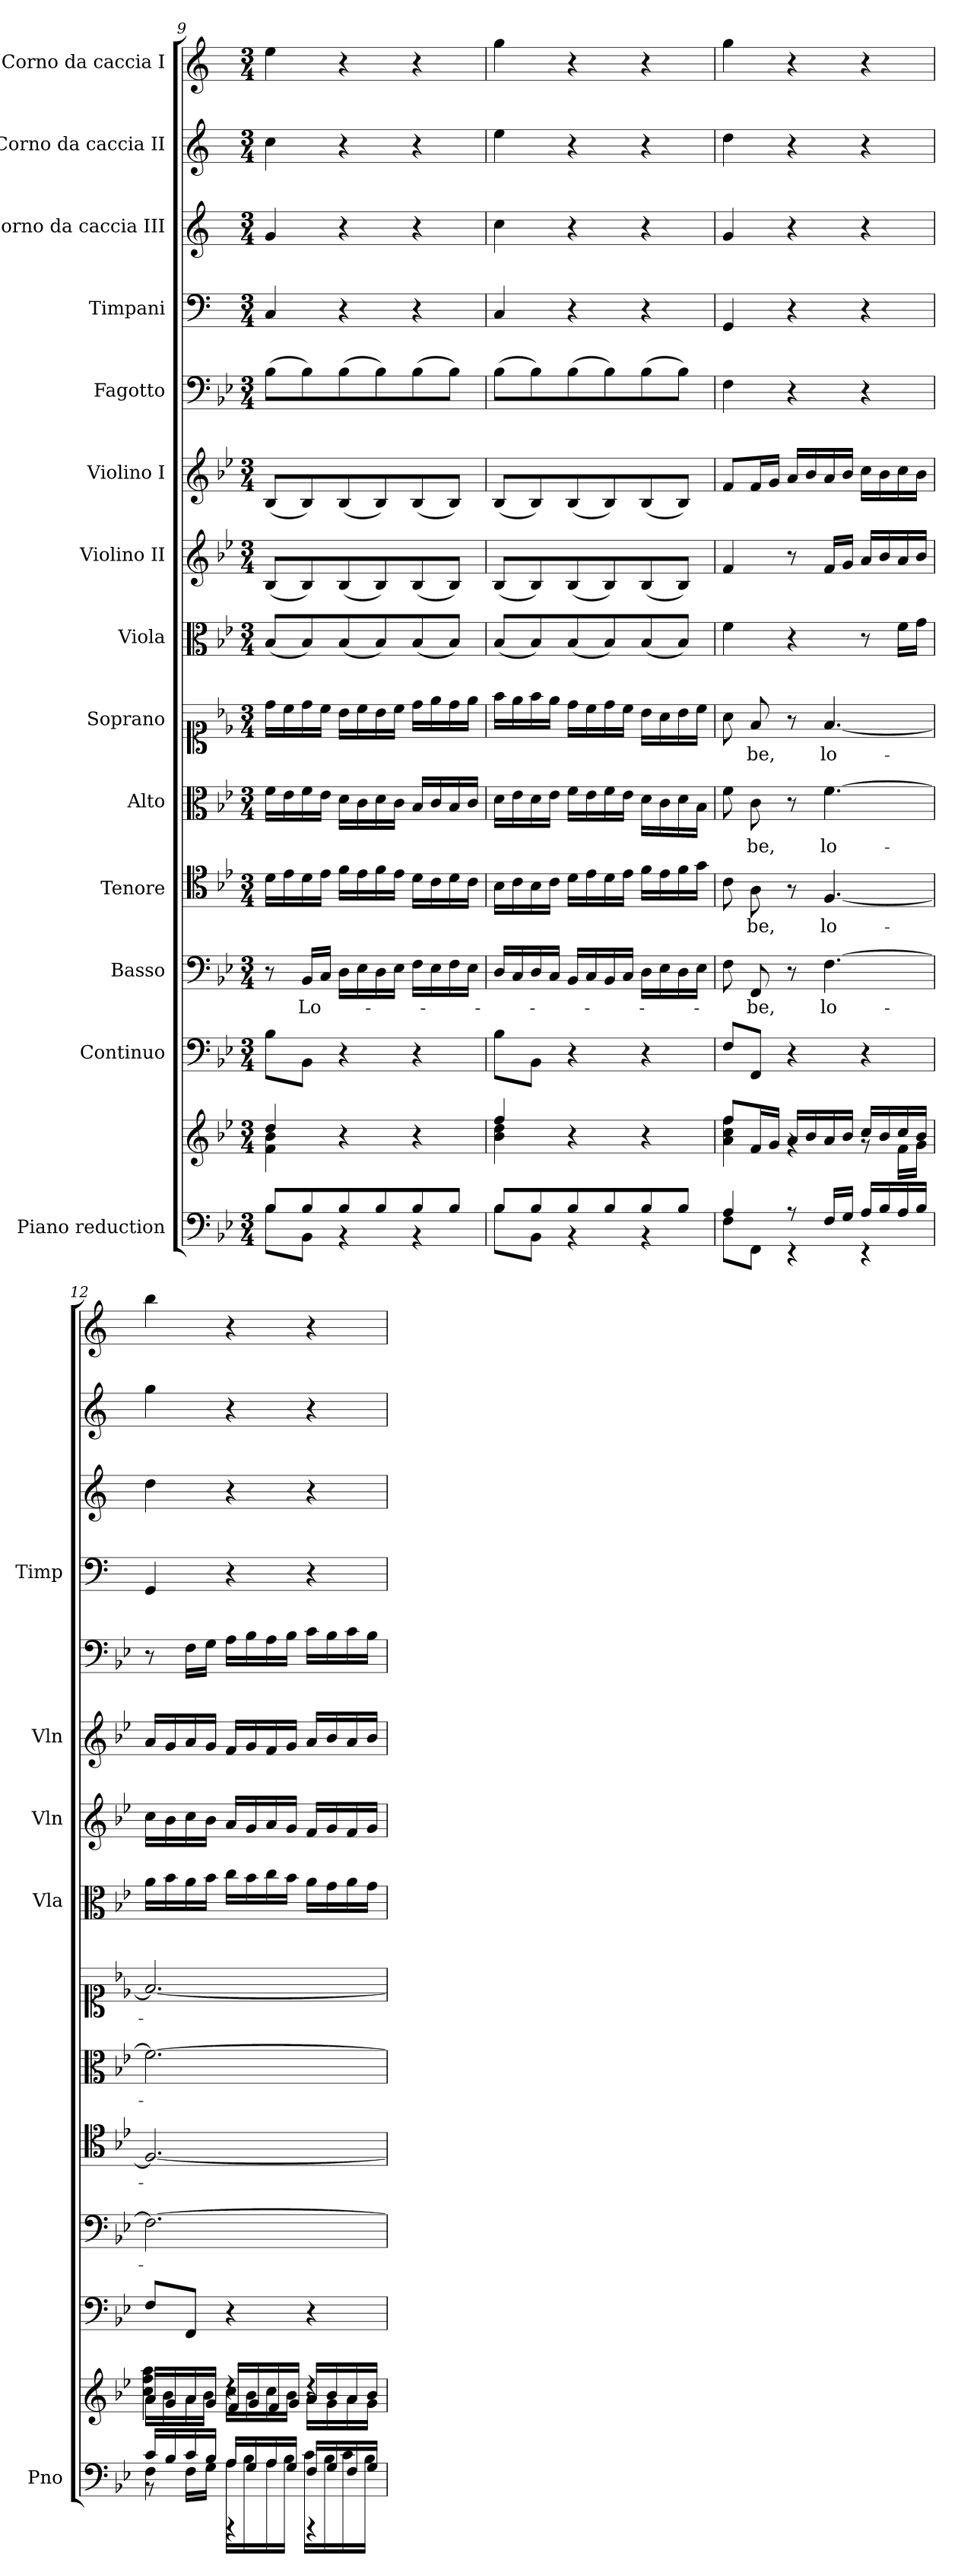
**kern	**kern	**kern	**kern	**text	**kern	**text	**kern	**text	**kern	**text	**kern	**kern	**kern	**kern	**kern	**kern	**kern	**kern
*part14	*part14	*part13	*part12	*part12	*part11	*part11	*part10	*part10	*part9	*part9	*part8	*part7	*part6	*part5	*part4	*part3	*part2	*part1
*staff15	*staff14	*staff13	*staff12	*staff12	*staff11	*staff11	*staff10	*staff10	*staff9	*staff9	*staff8	*staff7	*staff6	*staff5	*staff4	*staff3	*staff2	*staff1
*I"Piano reduction	*	*I"Continuo	*I"Basso	*	*I"Tenore	*	*I"Alto	*	*I"Soprano	*	*I"Viola	*I"Violino II	*I"Violino I	*I"Fagotto	*I"Timpani	*I"Corno da caccia III	*I"Corno da caccia II	*I"Corno da caccia I
*I'Pno	*	*	*	*	*	*	*	*	*	*	*I'Vla	*I'Vln	*I'Vln	*	*I'Timp	*	*	*
*clefF4	*clefG2	*clefF4	*clefF4	*	*clefC4	*	*clefC3	*	*clefC1	*	*clefC3	*clefG2	*clefG2	*clefF4	*clefF4	*clefG2	*clefG2	*clefG2
*	*	*	*	*	*	*	*	*	*	*	*	*	*	*	*ITrd1c2	*ITrd1c2	*ITrd1c2	*ITrd1c2
*k[b-e-]	*k[b-e-]	*k[b-e-]	*k[b-e-]	*	*k[b-e-]	*	*k[b-e-]	*	*k[b-e-]	*	*k[b-e-]	*k[b-e-]	*k[b-e-]	*k[b-e-]	*k[b-e-]	*k[b-e-]	*k[b-e-]	*k[b-e-]
*M3/4	*M3/4	*M3/4	*M3/4	*	*M3/4	*	*M3/4	*	*M3/4	*	*M3/4	*M3/4	*M3/4	*M3/4	*M3/4	*M3/4	*M3/4	*M3/4
=9	=9	=9	=9	=9	=9	=9	=9	=9	=9	=9	=9	=9	=9	=9	=9	=9	=9	=9
*^	*^	*	*	*	*	*	*	*	*	*	*	*	*	*	*	*	*	*
8B-/L	8B-\L	4dd/	4f\ 4b-\	8B-\L	8r	.	16d\LL	.	16f\LL	.	16dd\LL	.	(<8B-/L	(<8B-/L	(<8B-/L	(>8B-\L	4BB-/	4f/	4b-\	4dd\
.	.	.	.	.	.	.	16e-\	.	16e-\	.	16cc\	.	.	.	.	.	.	.	.	.
!	!	!	!	!	!	!LO:LY:b	!	!	!	!	!	!	!	!	!	!	!	!	!	!
8B-/	8BB-\J	.	.	8BB-\J	16BB-/LL	Lo-	16d\	.	16f\	.	16dd\	.	8B-/)	8B-/)	8B-/)	8B-\)	.	.	.	.
.	.	.	.	.	16C/JJ	.	16e-\JJ	.	16e-\JJ	.	16cc\JJ	.	.	.	.	.	.	.	.	.
8B-/	4r	4r	4ryy	4r	16D\LL	.	16f\LL	.	16d\LL	.	16b-\LL	.	(<8B-/	(<8B-/	(<8B-/	(>8B-\	4r	4r	4r	4r
.	.	.	.	.	16E-\	.	16e-\	.	16c\	.	16cc\	.	.	.	.	.	.	.	.	.
8B-/	.	.	.	.	16D\	.	16f\	.	16d\	.	16b-\	.	8B-/)	8B-/)	8B-/)	8B-\)	.	.	.	.
.	.	.	.	.	16E-\JJ	.	16e-\JJ	.	16c\JJ	.	16cc\JJ	.	.	.	.	.	.	.	.	.
8B-/	4r	4r	4ryy	4r	16F\LL	.	16d\LL	.	16B-/LL	.	16dd\LL	.	(<8B-/	(<8B-/	(<8B-/	(>8B-\	4r	4r	4r	4r
.	.	.	.	.	16E-\	.	16c\	.	16c/	.	16ee-\	.	.	.	.	.	.	.	.	.
8B-/J	.	.	.	.	16F\	.	16d\	.	16B-/	.	16dd\	.	8B-/J)	8B-/J)	8B-/J)	8B-\J)	.	.	.	.
.	.	.	.	.	16E-\JJ	.	16c\JJ	.	16c/JJ	.	16ee-\JJ	.	.	.	.	.	.	.	.	.
=10	=10	=10	=10	=10	=10	=10	=10	=10	=10	=10	=10	=10	=10	=10	=10	=10	=10	=10	=10	=10
8B-/L	8B-\L	4ff/	4b-\ 4dd\	8B-\L	16D/LL	.	16B-\LL	.	16d\LL	.	16ff\LL	.	(<8B-/L	(<8B-/L	(<8B-/L	(>8B-\L	4BB-/	4b-\	4dd\	4ff\
.	.	.	.	.	16C/	.	16c\	.	16e-\	.	16ee-\	.	.	.	.	.	.	.	.	.
8B-/	8BB-\J	.	.	8BB-\J	16D/	.	16B-\	.	16d\	.	16ff\	.	8B-/)	8B-/)	8B-/)	8B-\)	.	.	.	.
.	.	.	.	.	16C/JJ	.	16c\JJ	.	16e-\JJ	.	16ee-\JJ	.	.	.	.	.	.	.	.	.
8B-/	4r	4r	4ryy	4r	16BB-/LL	.	16d\LL	.	16f\LL	.	16dd\LL	.	(<8B-/	(<8B-/	(<8B-/	(>8B-\	4r	4r	4r	4r
.	.	.	.	.	16C/	.	16e-\	.	16e-\	.	16cc\	.	.	.	.	.	.	.	.	.
8B-/	.	.	.	.	16BB-/	.	16d\	.	16f\	.	16dd\	.	8B-/)	8B-/)	8B-/)	8B-\)	.	.	.	.
.	.	.	.	.	16C/JJ	.	16e-\JJ	.	16e-\JJ	.	16cc\JJ	.	.	.	.	.	.	.	.	.
8B-/	4r	4r	4ryy	4r	16D\LL	.	16f\LL	.	16d\LL	.	16b-\LL	.	(<8B-/	(<8B-/	(<8B-/	(>8B-\	4r	4r	4r	4r
.	.	.	.	.	16E-\	.	16e-\	.	16c\	.	16a\	.	.	.	.	.	.	.	.	.
8B-/J	.	.	.	.	16D\	.	16f\	.	16d\	.	16b-\	.	8B-/J)	8B-/J)	8B-/J)	8B-\J)	.	.	.	.
.	.	.	.	.	16E-\JJ	.	16g\JJ	.	16B-\JJ	.	16cc\JJ	.	.	.	.	.	.	.	.	.
=11	=11	=11	=11	=11	=11	=11	=11	=11	=11	=11	=11	=11	=11	=11	=11	=11	=11	=11	=11	=11
4A/	8F\L	8ff/L	4a\ 4cc\ 4ff\	8F/L	8F\	.	8c\	.	8f\	.	8a\	.	4f\	4f/	8f/L	4F\	4FF/	4f/	4cc\	4ff\
!	!	!	!	!	!	!LO:LY:b	!	!LO:LY:b	!	!LO:LY:b	!	!LO:LY:b	!	!	!	!	!	!	!	!
.	8FF\J	16f/L	.	8FF/J	8FF/	-be,	8A\	-be,	8c\	-be,	8f/	-be,	.	.	16f/L	.	.	.	.	.
.	.	16g/JJ	.	.	.	.	.	.	.	.	.	.	.	.	16g/JJ	.	.	.	.	.
8r	4r	16a/LL	4rg	4r	8r	.	8r	.	8r	.	8r	.	4r	8r	16a/LL	4r	4r	4r	4r	4r
.	.	16b-/	.	.	.	.	.	.	.	.	.	.	.	.	16b-/	.	.	.	.	.
!	!	!	!	!	!	!LO:LY:b	!	!LO:LY:b	!	!LO:LY:b	!	!LO:LY:b	!	!	!	!	!	!	!	!
16F/LL	.	16a/	.	.	[4.F\	lo-	[4.F/	lo-	[4.f\	lo-	[4.f/	lo-	.	16f/LL	16a/	.	.	.	.	.
16G/JJ	.	16b-/JJ	.	.	.	.	.	.	.	.	.	.	.	16g/JJ	16b-/JJ	.	.	.	.	.
16A/LL	4r	16cc/LL	8rg	4r	.	.	.	.	.	.	.	.	8r	16a/LL	16cc\LL	4r	4r	4r	4r	4r
16B-/	.	16b-/	.	.	.	.	.	.	.	.	.	.	.	16b-/	16b-\	.	.	.	.	.
16A/	.	16cc/	16f\LL	.	.	.	.	.	.	.	.	.	16f\LL	16a/	16cc\	.	.	.	.	.
16B-/JJ	.	16b-/JJ	16g\JJ	.	.	.	.	.	.	.	.	.	16g\JJ	16b-/JJ	16b-\JJ	.	.	.	.	.
!!LO:PB:g=z
=12	=12	=12	=12	=12	=12	=12	=12	=12	=12	=12	=12	=12	=12	=12	=12	=12	=12	=12	=12	=12
*	*^	*	*^	*	*	*	*	*	*	*	*	*	*	*	*	*	*	*	*	*
16c/LL	4F\	8rBB	16a/LL	4cc\ 4ff\ 4aa\	16a\LL	8F/L	2.F\_	.	2.F/_	.	2.f\_	.	2.f/_	.	16a\LL	16cc\LL	16a/LL	8r	4FF/	4cc\	4ff\	4aa\
16B-/	.	.	16g/	.	16b-\	.	.	.	.	.	.	.	.	.	16b-\	16b-\	16g/	.	.	.	.	.
16c/	.	16F\LL	16a/	.	16a\	8FF/J	.	.	.	.	.	.	.	.	16a\	16cc\	16a/	16F\LL	.	.	.	.
16B-/JJ	.	16G\JJ	16g/JJ	.	16b-\JJ	.	.	.	.	.	.	.	.	.	16b-\JJ	16b-\JJ	16g/JJ	16G\JJ	.	.	.	.
16A/LL	16A\LL	4rFFF	4rdd	16cc\LL	16f/LL	4r	.	.	.	.	.	.	.	.	16cc\LL	16a/LL	16f/LL	16A\LL	4r	4r	4r	4r
16G/	16B-\	.	.	16b-\	16g/	.	.	.	.	.	.	.	.	.	16b-\	16g/	16g/	16B-\	.	.	.	.
16A/	16A\	.	.	16cc\	16f/	.	.	.	.	.	.	.	.	.	16cc\	16a/	16f/	16A\	.	.	.	.
16G/JJ	16B-\JJ	.	.	16b-\JJ	16g/JJ	.	.	.	.	.	.	.	.	.	16b-\JJ	16g/JJ	16g/JJ	16B-\JJ	.	.	.	.
16F/LL	16c\LL	4rFFF	4rdd	16a\LL	16a/LL	4r	.	.	.	.	.	.	.	.	16a\LL	16f/LL	16a/LL	16c\LL	4r	4r	4r	4r
16G/	16B-\	.	.	16g\	16b-/	.	.	.	.	.	.	.	.	.	16g\	16g/	16b-/	16B-\	.	.	.	.
16F/	16c\	.	.	16a\	16a/	.	.	.	.	.	.	.	.	.	16a\	16f/	16a/	16c\	.	.	.	.
16G/JJ	16B-\JJ	.	.	16g\JJ	16b-/JJ	.	.	.	.	.	.	.	.	.	16g\JJ	16g/JJ	16b-/JJ	16B-\JJ	.	.	.	.
*v	*v	*v	*	*	*	*	*	*	*	*	*	*	*	*	*	*	*	*	*	*	*	*
*	*v	*v	*v	*	*	*	*	*	*	*	*	*	*	*	*	*	*	*	*	*
=	=	=	=	=	=	=	=	=	=	=	=	=	=	=	=	=	=	=
*-	*-	*-	*-	*-	*-	*-	*-	*-	*-	*-	*-	*-	*-	*-	*-	*-	*-	*-
